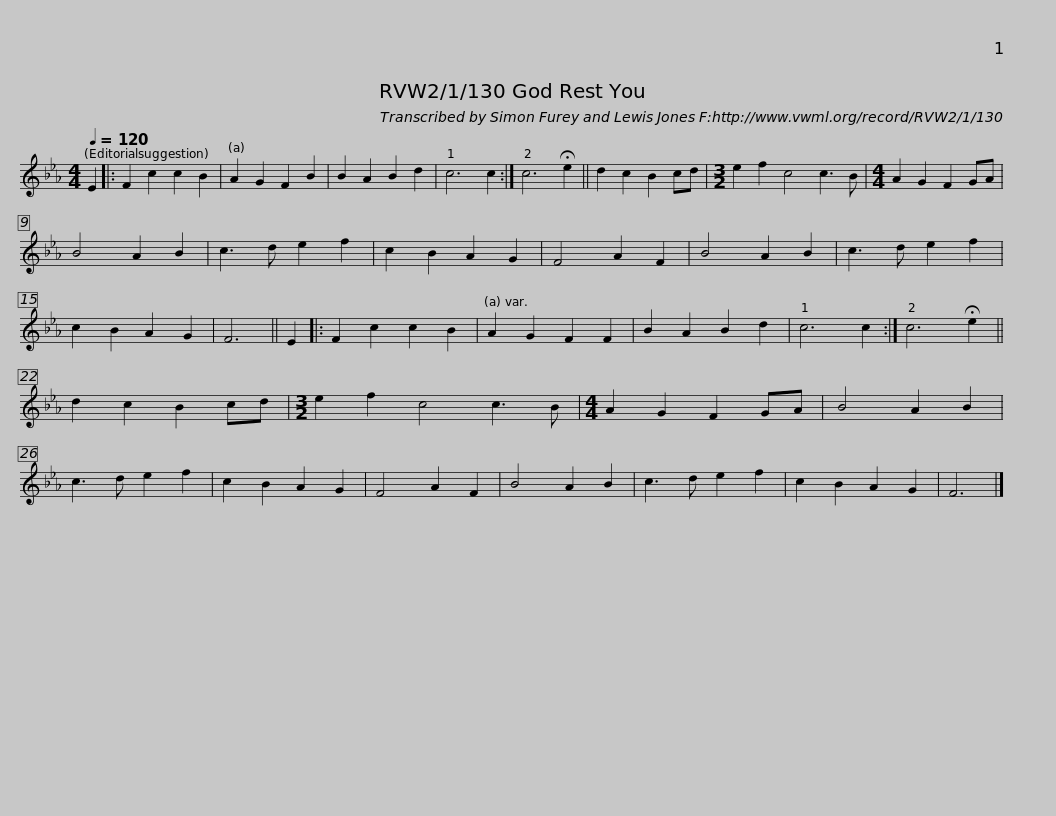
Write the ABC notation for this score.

X:1
L:1/8
Q:1/4=120
M:4/4
I:linebreak $
K:Cmin
V:1 treble
V:1
 E2 |: F2 c2 c2 B2 | A2 G2 F2 B2 | B2 A2 B2 d2 | c6 c2 :| %5
 c6 !fermata!e2 ||$ d2 c2 B2 cd |[M:3/2] e2 f2 c4 c3 B |[M:4/4] A2 G2 F2 GA | B4 A2 B2 | %10
 c3 d e2 f2 |$ c2 B2 A2 G2 | F4 A2 F2 | B4 A2 B2 | c3 d e2 f2 | %15
 c2 B2 A2 G2 | F6 ||$ E2 |: F2 c2 c2 B2 | A2 G2 F2 F2 | %20
 B2 A2 B2 d2 | c6 c2 :| c6 !fermata!e2 ||$ d2 c2 B2 cd |[M:3/2] e2 f2 c4 c3 B | %25
[M:4/4] A2 G2 F2 GA | B4 A2 B2 | c3 d e2 f2 |$ c2 B2 A2 G2 | F4 A2 F2 | %30
 B4 A2 B2 | c3 d e2 f2 | c2 B2 A2 G2 | F6 |] %34
